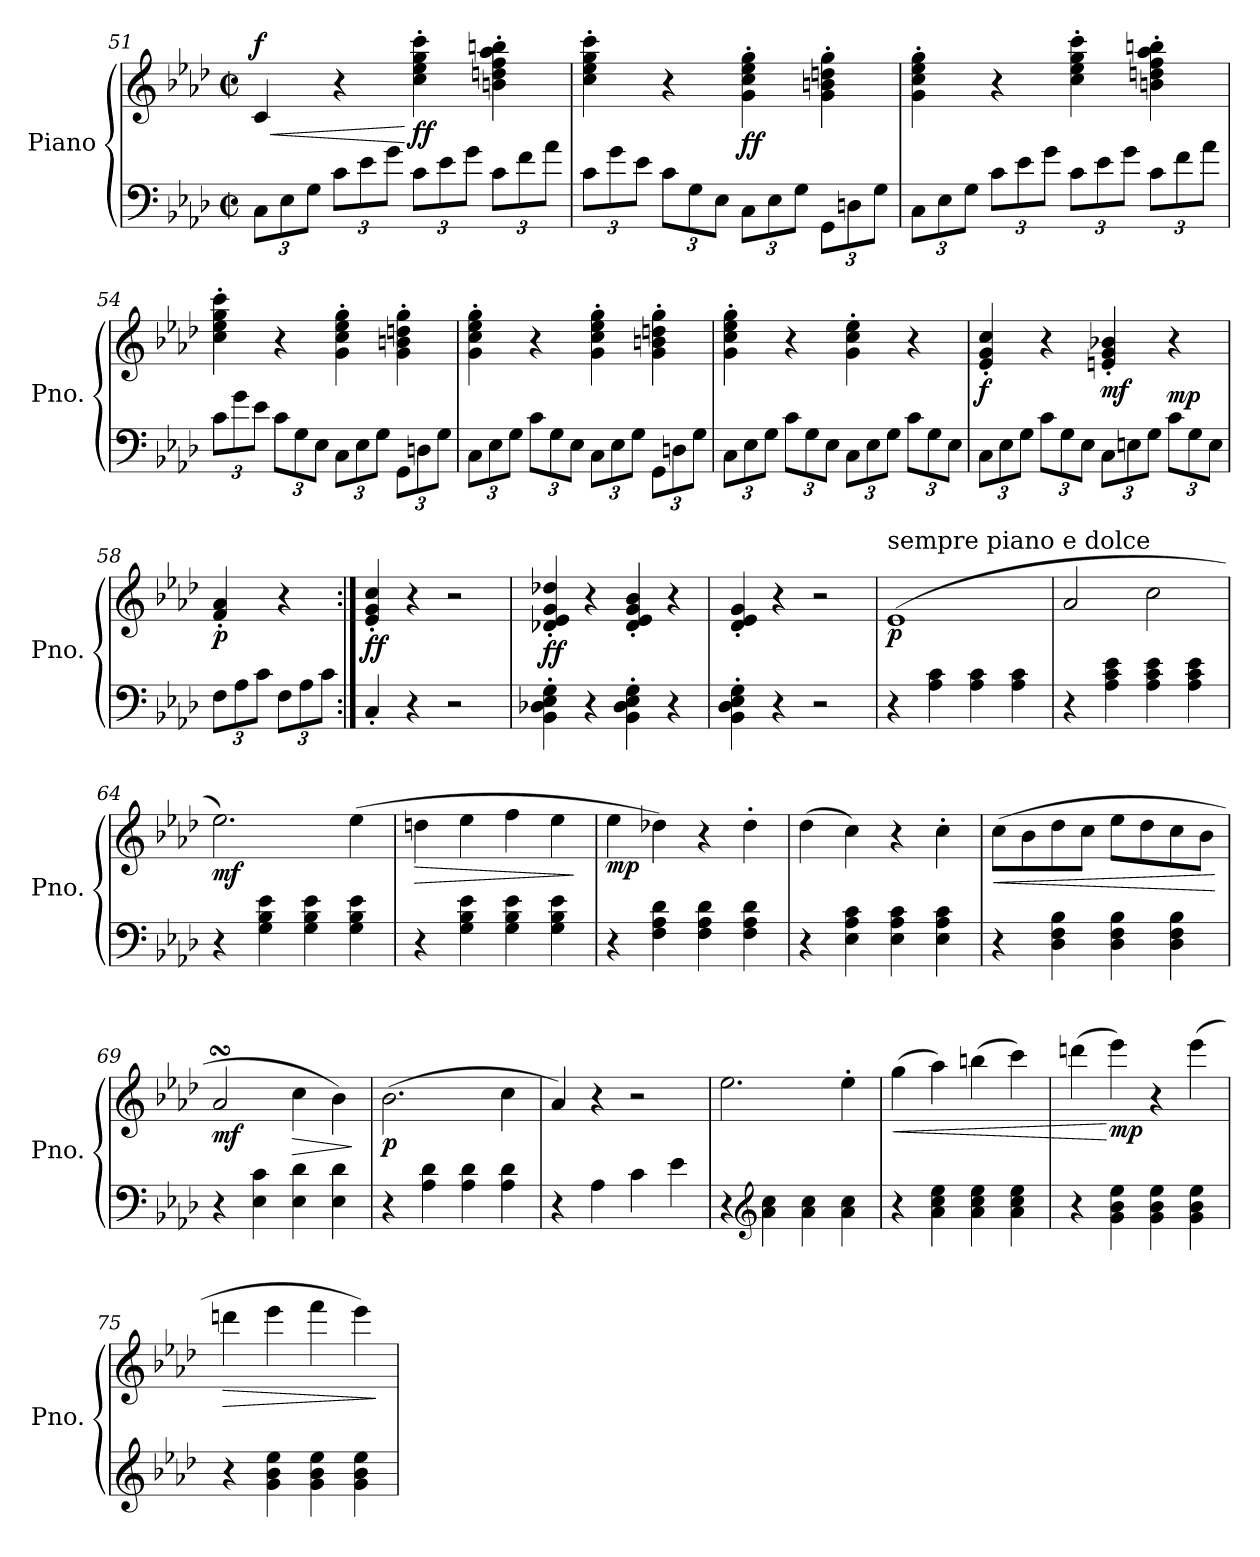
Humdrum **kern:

**kern	**kern	**dynam
*part1	*part1	*part1
*staff2	*staff1	*staff1/2
*I"Piano	*	*
*I'Pno.	*	*
*clefF4	*clefG2	*
*k[b-e-a-d-]	*k[b-e-a-d-]	*
*A-:	*A-:	*
*M2/2	*M2/2	*
*met(c|)	*met(c|)	*
*Xbrackettup	*	*
=51	=51	=51
!	!	!LO:HP:b
!	!	!LO:DY:n=1:a
12C\L	4c/	< f
12E-\	.	.
12G\J	.	.
12c\L	4r	.
12e-\	.	.
12g\J	.	.
!	!	!LO:DY:n=2:b
12c\L	4cc\' 4ee-\' 4gg\' 4ccc\'	[ ff
12e-\	.	.
12g\J	.	.
12c\L	4bn\' 4ddn\' 4ff\' 4aa-\' 4bbn\'	.
12f\	.	.
12a-\J	.	.
!!LO:LB:g=z
=52	=52	=52
12c\L	4cc\' 4ee-\' 4gg\' 4ccc\'	.
12g\	.	.
12e-\J	.	.
12c\L	4r	.
12G\	.	.
12E-\J	.	.
!	!	!LO:DY:b
12C\L	4g\' 4cc\' 4ee-\' 4gg\'	ff
12E-\	.	.
12G\J	.	.
12GG\L	4g\' 4bn\' 4ddn\' 4gg\'	.
12Dn\	.	.
12G\J	.	.
=53	=53	=53
12C\L	4g\' 4cc\' 4ee-\' 4gg\'	.
12E-\	.	.
12G\J	.	.
12c\L	4r	.
12e-\	.	.
12g\J	.	.
12c\L	4cc\' 4ee-\' 4gg\' 4ccc\'	.
12e-\	.	.
12g\J	.	.
12c\L	4bn\' 4ddn\' 4ff\' 4aa-\' 4bbn\'	.
12f\	.	.
12a-\J	.	.
=54	=54	=54
12c\L	4cc\' 4ee-\' 4gg\' 4ccc\'	.
12g\	.	.
12e-\J	.	.
12c\L	4r	.
12G\	.	.
12E-\J	.	.
12C\L	4g\' 4cc\' 4ee-\' 4gg\'	.
12E-\	.	.
12G\J	.	.
12GG\L	4g\' 4bn\' 4ddn\' 4gg\'	.
12Dn\	.	.
12G\J	.	.
!!LO:LB:g=z
=55	=55	=55
12C\L	4g\' 4cc\' 4ee-\' 4gg\'	.
12E-\	.	.
12G\J	.	.
12c\L	4r	.
12G\	.	.
12E-\J	.	.
12C\L	4g\' 4cc\' 4ee-\' 4gg\'	.
12E-\	.	.
12G\J	.	.
12GG\L	4g\' 4bn\' 4ddn\' 4gg\'	.
12Dn\	.	.
12G\J	.	.
=56	=56	=56
12C\L	4g\' 4cc\' 4ee-\' 4gg\'	.
12E-\	.	.
12G\J	.	.
12c\L	4r	.
12G\	.	.
12E-\J	.	.
12C\L	4g\' 4cc\' 4ee-\'	.
12E-\	.	.
12G\J	.	.
12c\L	4r	.
12G\	.	.
12E-\J	.	.
=57	=57	=57
!	!	!LO:DY:b
12C\L	4e-/' 4g/' 4cc/'	f
12E-\	.	.
12G\J	.	.
12c\L	4r	.
12G\	.	.
12E-\J	.	.
!	!	!LO:DY:b
12C\L	4en/' 4g/' 4b-X/'	mf
12En\	.	.
12G\J	.	.
!	!	!LO:DY:a=2
12c\L	4r	mp
12G\	.	.
12E\J	.	.
=58	=58	=58
!	!	!LO:DY:b
12F\L	4f/' 4a-/'	p
12A-\	.	.
12c\J	.	.
12F\L	4r	.
12A-\	.	.
12c\J	.	.
=59:|!	=59:|!	=59:|!
!	!	!LO:DY:b
4C'/	4e-/' 4g/' 4cc/'	ff
4r	4r	.
2r	2r	.
!!LO:LB:g=z
=60	=60	=60
!	!	!LO:DY:b
4BB-\' 4D-X\' 4E-\' 4G\'	4d-X/' 4e-/' 4g/' 4dd-X/'	ff
4r	4r	.
4BB-\' 4D-\' 4E-\' 4G\'	4d-/' 4e-/' 4g/' 4b-/'	.
4r	4r	.
=61	=61	=61
4BB-\' 4D-\' 4E-\' 4G\'	4d-/' 4e-/' 4g/'	.
4r	4r	.
2r	2r	.
=62	=62	=62
!	!LO:TX:a:t=sempre piano e dolce	!
!	!	!LO:DY:b
4r	(>1e-	p
4A-\ 4c\	.	.
4A-\ 4c\	.	.
4A-\ 4c\	.	.
=63	=63	=63
4r	2a-/	.
4A-\ 4c\ 4e-\	.	.
4A-\ 4c\ 4e-\	2cc\	.
4A-\ 4c\ 4e-\	.	.
=64	=64	=64
!	!	!LO:DY:b
4r	2.ee-\)	mf
4G\ 4B-\ 4e-\	.	.
4G\ 4B-\ 4e-\	.	.
4G\ 4B-\ 4e-\	(>4ee-\	.
=65	=65	=65
!	!	!LO:HP:b
4r	4ddn\	>
4G\ 4B-\ 4e-\	4ee-\	.
4G\ 4B-\ 4e-\	4ff\	.
4G\ 4B-\ 4e-\	4ee-\	.
.	.	]
=66	=66	=66
!	!	!LO:DY:b
4r	4ee-\	mp
4F\ 4A-\ 4d-\	4dd-X\)	.
4F\ 4A-\ 4d-\	4r	.
4F\ 4A-\ 4d-\	4dd-'\	.
=67	=67	=67
4r	(>4dd-\	.
4E-\ 4A-\ 4c\	4cc\)	.
4E-\ 4A-\ 4c\	4r	.
4E-\ 4A-\ 4c\	4cc'\	.
!!LO:LB:g=z
=68	=68	=68
!	!	!LO:HP:b
4r	(>8cc\L	<
.	8b-\	.
4D-\ 4F\ 4B-\	8dd-\	.
.	8cc\J	.
4D-\ 4F\ 4B-\	8ee-\L	.
.	8dd-\	.
4D-\ 4F\ 4B-\	8cc\	.
.	8b-\J	.
.	.	[
=69	=69	=69
!	!	!LO:DY:b
4r	2a-sSSs/	mf
4E-\ 4c\	.	.
!	!	!LO:HP:b
4E-\ 4d-\	4cc\	>
4E-\ 4d-\	4b-\)	.
.	.	]
=70	=70	=70
!	!	!LO:DY:b
4r	(>2.b-\	p
4A-\ 4d-\	.	.
4A-\ 4d-\	.	.
4A-\ 4d-\	4cc\	.
=71	=71	=71
4r	4a-/)	.
4A-\	4r	.
4c\	2r	.
4e-\	.	.
=72	=72	=72
4r	2.ee-\	.
*clefG2	*	*
4a-\ 4cc\	.	.
4a-\ 4cc\	.	.
4a-\ 4cc\	4ee-'\	.
=73	=73	=73
!	!	!LO:HP:b
4r	(>4gg\	<
4a-\ 4cc\ 4ee-\	4aa-\)	.
4a-\ 4cc\ 4ee-\	(>4bbn\	.
4a-\ 4cc\ 4ee-\	4ccc\)	.
=74	=74	=74
4r	(>4dddn\	.
!	!	!LO:DY:n=1:b
4g\ 4b-\ 4ee-\	4eee-\)	[ mp
4g\ 4b-\ 4ee-\	4r	.
4g\ 4b-\ 4ee-\	(>4eee-\	.
=75	=75	=75
!	!	!LO:HP:b
4r	4dddn\	>
4g\ 4b-\ 4ee-\	4eee-\	.
4g\ 4b-\ 4ee-\	4fff\	.
4g\ 4b-\ 4ee-\	4eee-\)	.
.	.	]
=	=	=
*-	*-	*-
